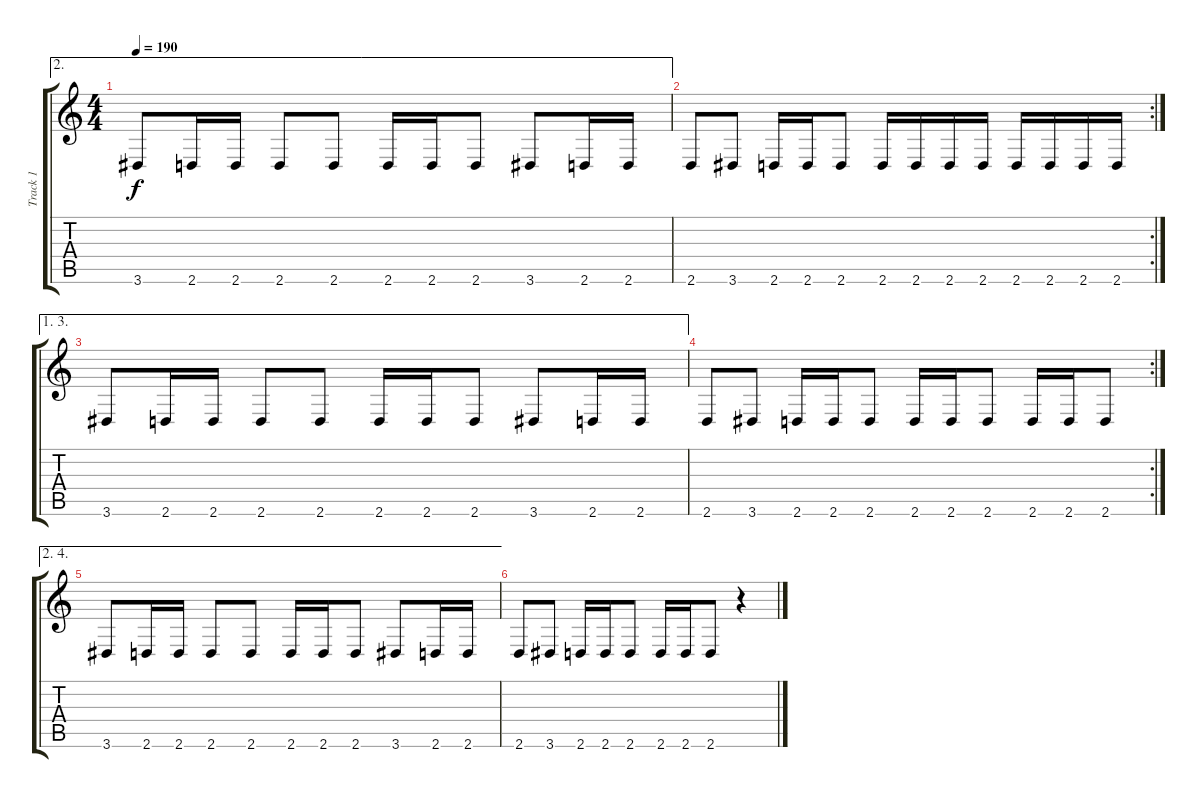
\track ("Track 1" "Track 1") {instrument overdrivenguitar}
\staff {score tabs}
\tuning (C4 G3 Eb3 Bb2 F2 C2) {hide}
\ae 2
\ts (4 4)
\tempo 190
\clef g2
\ks c
3.6.8{dy f} 2.6.16 2.6.16 2.6.8 2.6.8 2.6.16 2.6.16 2.6.8 3.6.8 2.6.16 2.6.16 |
\rc 2
2.6.8 3.6.8 2.6.16 2.6.16 2.6.8 2.6.16 2.6.16 2.6.16 2.6.16 2.6.16 2.6.16 2.6.16 2.6.16 |
\ae (1 3)
3.6.8 2.6.16 2.6.16 2.6.8 2.6.8 2.6.16 2.6.16 2.6.8 3.6.8 2.6.16 2.6.16 |
\rc 2
2.6.8 3.6.8 2.6.16 2.6.16 2.6.8 2.6.16 2.6.16 2.6.8 2.6.16 2.6.16 2.6.8 |
\ae (2 4)
3.6.8 2.6.16 2.6.16 2.6.8 2.6.8 2.6.16 2.6.16 2.6.8 3.6.8 2.6.16 2.6.16 |
2.6.8 3.6.8 2.6.16 2.6.16 2.6.8 2.6.16 2.6.16 2.6.8 r.4
